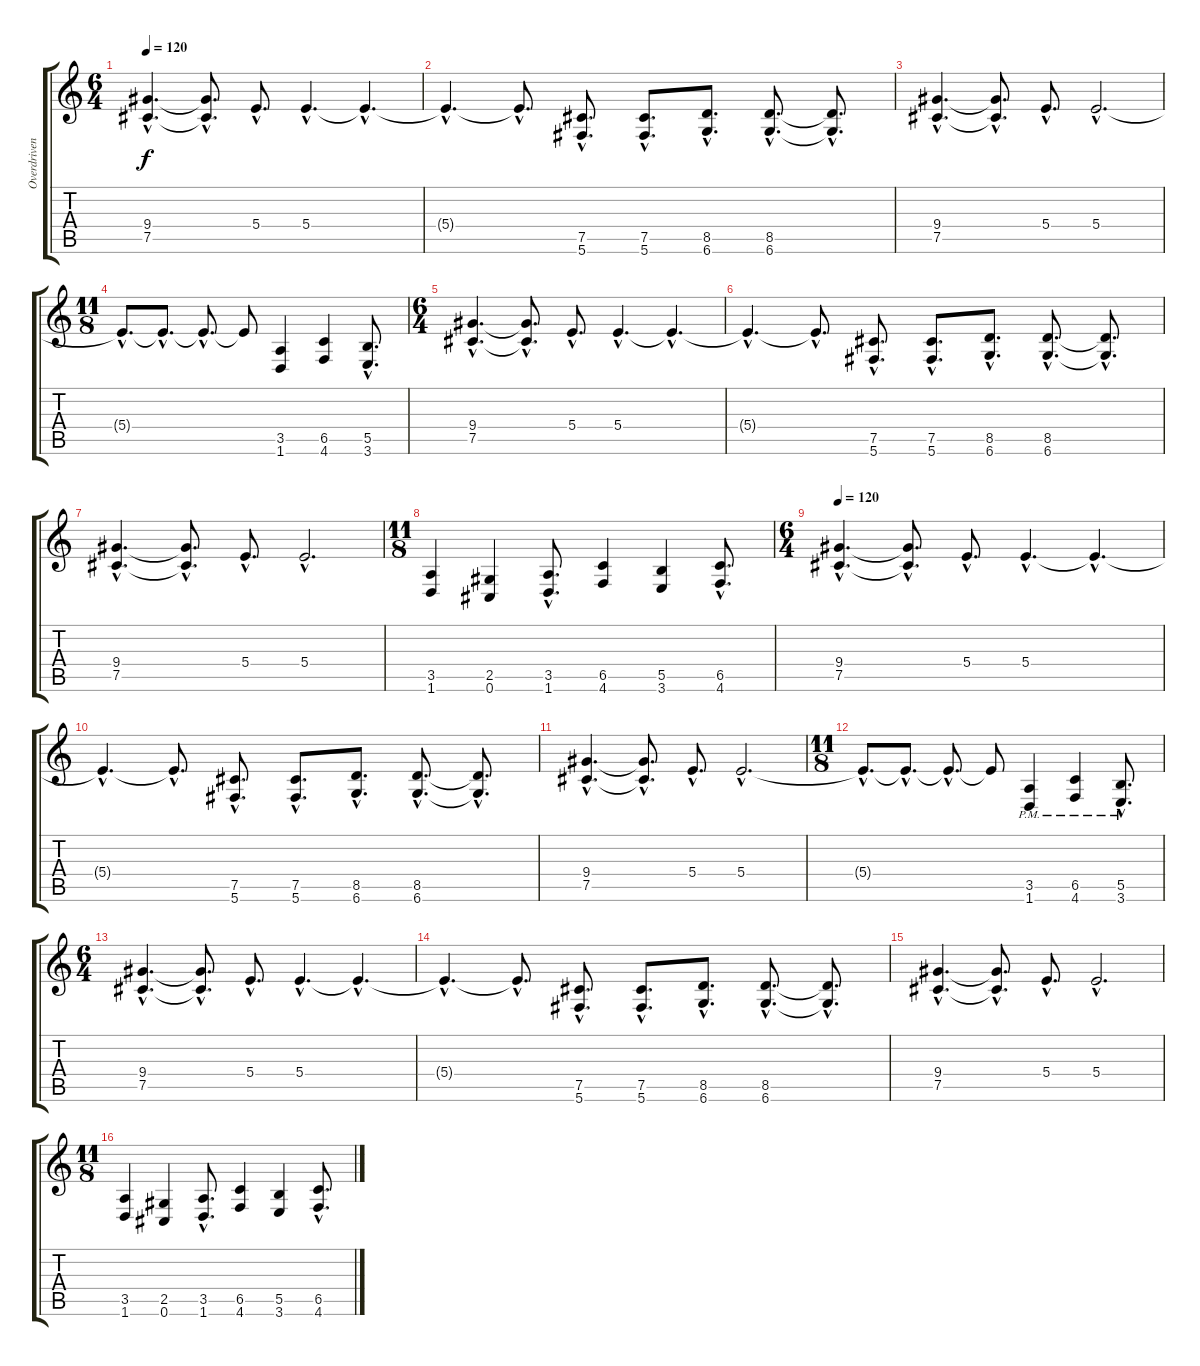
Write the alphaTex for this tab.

\track ("Overdriven Guitar" "Overdriven") {instrument overdrivenguitar}
\staff {score tabs}
\tuning (Db4 Ab3 E3 B2 Gb2 Db2) {hide}
\ts (6 4)
\section ("" "")
\tempo 120
\clef g2
\ks c
(9.4{hac} 7.5{hac}).4{d dy f} (9.4{hac t} 7.5{hac t}).8{d} 5.4{hac}.8{d} 5.4{hac}.4{d} 5.4{hac t}.4{d} |
5.4{hac t}.4{d} 5.4{hac t}.8{d} (7.5{hac} 5.6{hac}).8{d} (7.5{hac} 5.6{hac}).8{d} (8.5{hac} 6.6{hac}).8{d} (8.5{hac} 6.6{hac}).8{d} (8.5{hac t} 6.6{hac t}).8{d} |
(9.4{hac} 7.5{hac}).4{d} (9.4{hac t} 7.5{hac t}).8{d} 5.4{hac}.8{d} 5.4{hac}.2{d} |
\ts (11 8)
5.4{hac t}.8{d} 5.4{hac t}.8{d} 5.4{hac t}.8{d} 5.4{t}.8 (3.5 1.6).4 (6.5 4.6).4 (5.5{hac} 3.6{hac}).8{d} |
\ts (6 4)
(9.4{hac} 7.5{hac}).4{d} (9.4{hac t} 7.5{hac t}).8{d} 5.4{hac}.8{d} 5.4{hac}.4{d} 5.4{hac t}.4{d} |
5.4{hac t}.4{d} 5.4{hac t}.8{d} (7.5{hac} 5.6{hac}).8{d} (7.5{hac} 5.6{hac}).8{d} (8.5{hac} 6.6{hac}).8{d} (8.5{hac} 6.6{hac}).8{d} (8.5{hac t} 6.6{hac t}).8{d} |
(9.4{hac} 7.5{hac}).4{d} (9.4{hac t} 7.5{hac t}).8{d} 5.4{hac}.8{d} 5.4{hac}.2{d} |
\ts (11 8)
(3.5 1.6).4 (2.5 0.6).4 (3.5{hac} 1.6{hac}).8{d} (6.5 4.6).4 (5.5 3.6).4 (6.5{hac} 4.6{hac}).8{d} |
\ts (6 4)
\tempo 120
(9.4{hac} 7.5{hac}).4{d} (9.4{hac t} 7.5{hac t}).8{d} 5.4{hac}.8{d} 5.4{hac}.4{d} 5.4{hac t}.4{d} |
5.4{hac t}.4{d} 5.4{hac t}.8{d} (7.5{hac} 5.6{hac}).8{d} (7.5{hac} 5.6{hac}).8{d} (8.5{hac} 6.6{hac}).8{d} (8.5{hac} 6.6{hac}).8{d} (8.5{hac t} 6.6{hac t}).8{d} |
(9.4{hac} 7.5{hac}).4{d} (9.4{hac t} 7.5{hac t}).8{d} 5.4{hac}.8{d} 5.4{hac}.2{d} |
\ts (11 8)
5.4{hac t}.8{d} 5.4{hac t}.8{d} 5.4{hac t}.8{d} 5.4{t}.8 (3.5{pm} 1.6{pm}).4 (6.5{pm} 4.6{pm}).4 (5.5{hac pm} 3.6{hac pm}).8{d} |
\ts (6 4)
(9.4{hac} 7.5{hac}).4{d} (9.4{hac t} 7.5{hac t}).8{d} 5.4{hac}.8{d} 5.4{hac}.4{d} 5.4{hac t}.4{d} |
5.4{hac t}.4{d} 5.4{hac t}.8{d} (7.5{hac} 5.6{hac}).8{d} (7.5{hac} 5.6{hac}).8{d} (8.5{hac} 6.6{hac}).8{d} (8.5{hac} 6.6{hac}).8{d} (8.5{hac t} 6.6{hac t}).8{d} |
(9.4{hac} 7.5{hac}).4{d} (9.4{hac t} 7.5{hac t}).8{d} 5.4{hac}.8{d} 5.4{hac}.2{d} |
\ts (11 8)
(3.5 1.6).4 (2.5 0.6).4 (3.5{hac} 1.6{hac}).8{d} (6.5 4.6).4 (5.5 3.6).4 (6.5{hac} 4.6{hac}).8{d}
